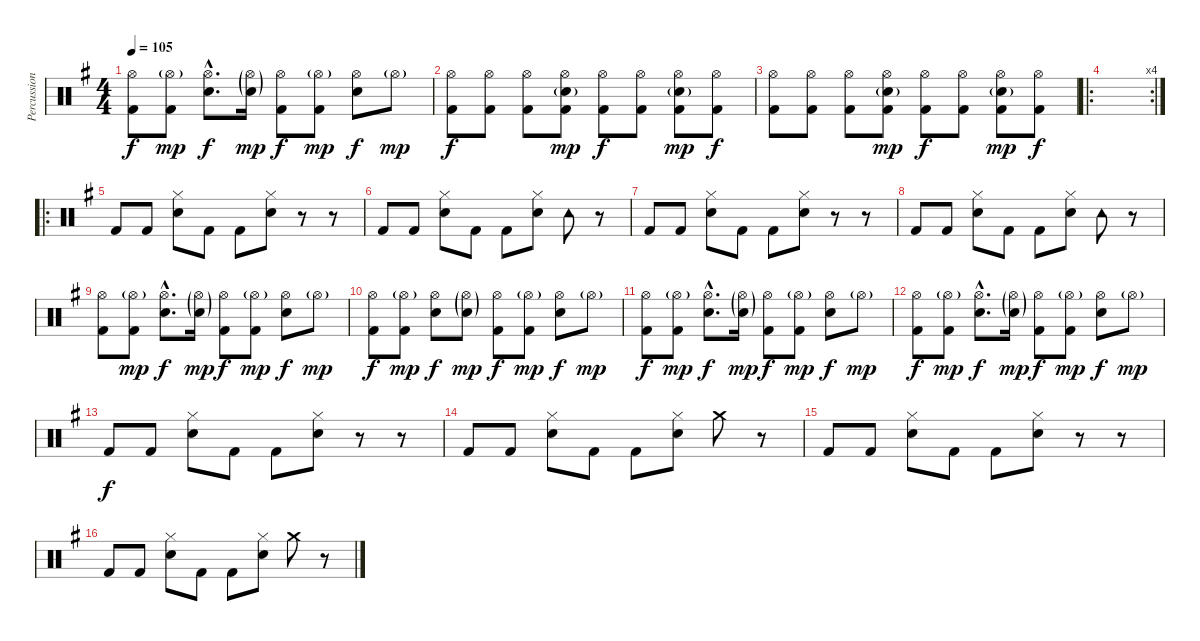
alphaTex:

\track ("Percussion" "Percussion") {instrument percussion}
\staff {score}
\articulation defaults
\ts (4 4)
\tempo 105
\clef neutral
\ks g
("Hi-Hat (open)" "Kick (hit) 2").8{dy f} ("Hi-Hat (open)"{g} "Kick (hit) 2").8{dy mp} ("Hi-Hat (open)"{hac} "Electric Snare (hit)"{hac}).8{d dy f} ("Hi-Hat (open)"{g} "Electric Snare (hit)"{g}).16{dy mp} ("Hi-Hat (open)" "Kick (hit) 2").8{dy f} ("Hi-Hat (open)"{g} "Kick (hit) 2").8{dy mp} ("Hi-Hat (open)" "Electric Snare (hit)").8{dy f} "Hi-Hat (open)"{g}.8{dy mp} |
("Hi-Hat (open)" "Kick (hit) 2").8{dy f} ("Hi-Hat (open)" "Kick (hit) 2").8 ("Hi-Hat (open)" "Kick (hit) 2").8 ("Hi-Hat (open)" "Electric Snare (hit)"{g} "Kick (hit) 2").8{dy mp} ("Hi-Hat (open)" "Kick (hit) 2").8{dy f} ("Hi-Hat (open)" "Kick (hit) 2").8 ("Hi-Hat (open)" "Electric Snare (hit)"{g} "Kick (hit) 2").8{dy mp} ("Hi-Hat (open)" "Kick (hit) 2").8{dy f} |
("Hi-Hat (open)" "Kick (hit) 2").8 ("Hi-Hat (open)" "Kick (hit) 2").8 ("Hi-Hat (open)" "Kick (hit) 2").8 ("Hi-Hat (open)" "Electric Snare (hit)"{g} "Kick (hit) 2").8{dy mp} ("Hi-Hat (open)" "Kick (hit) 2").8{dy f} ("Hi-Hat (open)" "Kick (hit) 2").8 ("Hi-Hat (open)" "Electric Snare (hit)"{g} "Kick (hit) 2").8{dy mp} ("Hi-Hat (open)" "Kick (hit) 2").8{dy f} |
\ro
\rc 4
|
\ro "Kick (hit) 2".8{volume 9} "Kick (hit) 2".8
("Hi-Hat (closed)" "Electric Snare (hit)").8 "Kick (hit) 2".8 "Kick (hit) 2".8 ("Hi-Hat (closed)" "Electric Snare (hit)").8 r.8 r.8 |
"Kick (hit) 2".8 "Kick (hit) 2".8 ("Hi-Hat (closed)" "Electric Snare (hit)").8 "Kick (hit) 2".8 "Kick (hit) 2".8 ("Hi-Hat (closed)" "Electric Snare (hit)").8 "Tambourine (hit)".8 r.8 |
"Kick (hit) 2".8 "Kick (hit) 2".8 ("Hi-Hat (closed)" "Electric Snare (hit)").8 "Kick (hit) 2".8 "Kick (hit) 2".8 ("Hi-Hat (closed)" "Electric Snare (hit)").8 r.8 r.8 |
"Kick (hit) 2".8 "Kick (hit) 2".8 ("Hi-Hat (closed)" "Electric Snare (hit)").8 "Kick (hit) 2".8 "Kick (hit) 2".8 ("Hi-Hat (closed)" "Electric Snare (hit)").8 "Tambourine (hit)".8 r.8 |
("Hi-Hat (open)" "Kick (hit) 2").8{volume 16} ("Hi-Hat (open)"{g} "Kick (hit) 2").8{dy mp} ("Hi-Hat (open)"{hac} "Electric Snare (hit)"{hac}).8{d dy f} ("Hi-Hat (open)"{g} "Electric Snare (hit)"{g}).16{dy mp} ("Hi-Hat (open)" "Kick (hit) 2").8{dy f} ("Hi-Hat (open)"{g} "Kick (hit) 2").8{dy mp} ("Hi-Hat (open)" "Electric Snare (hit)").8{dy f} "Hi-Hat (open)"{g}.8{dy mp} |
("Hi-Hat (open)" "Kick (hit) 2").8{dy f} ("Hi-Hat (open)"{g} "Kick (hit) 2").8{dy mp} ("Hi-Hat (open)" "Electric Snare (hit)").8{dy f} ("Hi-Hat (open)"{g} "Electric Snare (hit)"{g}).8{dy mp} ("Hi-Hat (open)" "Kick (hit) 2").8{dy f} ("Hi-Hat (open)"{g} "Kick (hit) 2").8{dy mp} ("Hi-Hat (open)" "Electric Snare (hit)").8{dy f} "Hi-Hat (open)"{g}.8{dy mp} |
("Hi-Hat (open)" "Kick (hit) 2").8{dy f} ("Hi-Hat (open)"{g} "Kick (hit) 2").8{dy mp} ("Hi-Hat (open)"{hac} "Electric Snare (hit)"{hac}).8{d dy f} ("Hi-Hat (open)"{g} "Electric Snare (hit)"{g}).16{dy mp} ("Hi-Hat (open)" "Kick (hit) 2").8{dy f} ("Hi-Hat (open)"{g} "Kick (hit) 2").8{dy mp} ("Hi-Hat (open)" "Electric Snare (hit)").8{dy f} "Hi-Hat (open)"{g}.8{dy mp} |
("Hi-Hat (open)" "Kick (hit) 2").8{dy f} ("Hi-Hat (open)"{g} "Kick (hit) 2").8{dy mp} ("Hi-Hat (open)"{hac} "Electric Snare (hit)"{hac}).8{d dy f} ("Hi-Hat (open)"{g} "Electric Snare (hit)"{g}).16{dy mp} ("Hi-Hat (open)" "Kick (hit) 2").8{dy f} ("Hi-Hat (open)"{g} "Kick (hit) 2").8{dy mp} ("Hi-Hat (open)" "Electric Snare (hit)").8{dy f} "Hi-Hat (open)"{g}.8{dy mp} |
"Kick (hit) 2".8{dy f} "Kick (hit) 2".8 ("Hi-Hat (closed)" "Electric Snare (hit)").8 "Kick (hit) 2".8 "Kick (hit) 2".8 ("Hi-Hat (closed)" "Electric Snare (hit)").8 r.8 r.8 |
"Kick (hit) 2".8 "Kick (hit) 2".8 ("Hi-Hat (closed)" "Electric Snare (hit)").8 "Kick (hit) 2".8 "Kick (hit) 2".8 ("Hi-Hat (closed)" "Electric Snare (hit)").8 "Crash medium (hit)".8 r.8 |
"Kick (hit) 2".8 "Kick (hit) 2".8 ("Hi-Hat (closed)" "Electric Snare (hit)").8 "Kick (hit) 2".8 "Kick (hit) 2".8 ("Hi-Hat (closed)" "Electric Snare (hit)").8 r.8 r.8 |
"Kick (hit) 2".8 "Kick (hit) 2".8 ("Hi-Hat (closed)" "Electric Snare (hit)").8 "Kick (hit) 2".8 "Kick (hit) 2".8 ("Hi-Hat (closed)" "Electric Snare (hit)").8 "Crash medium (hit)".8 r.8
